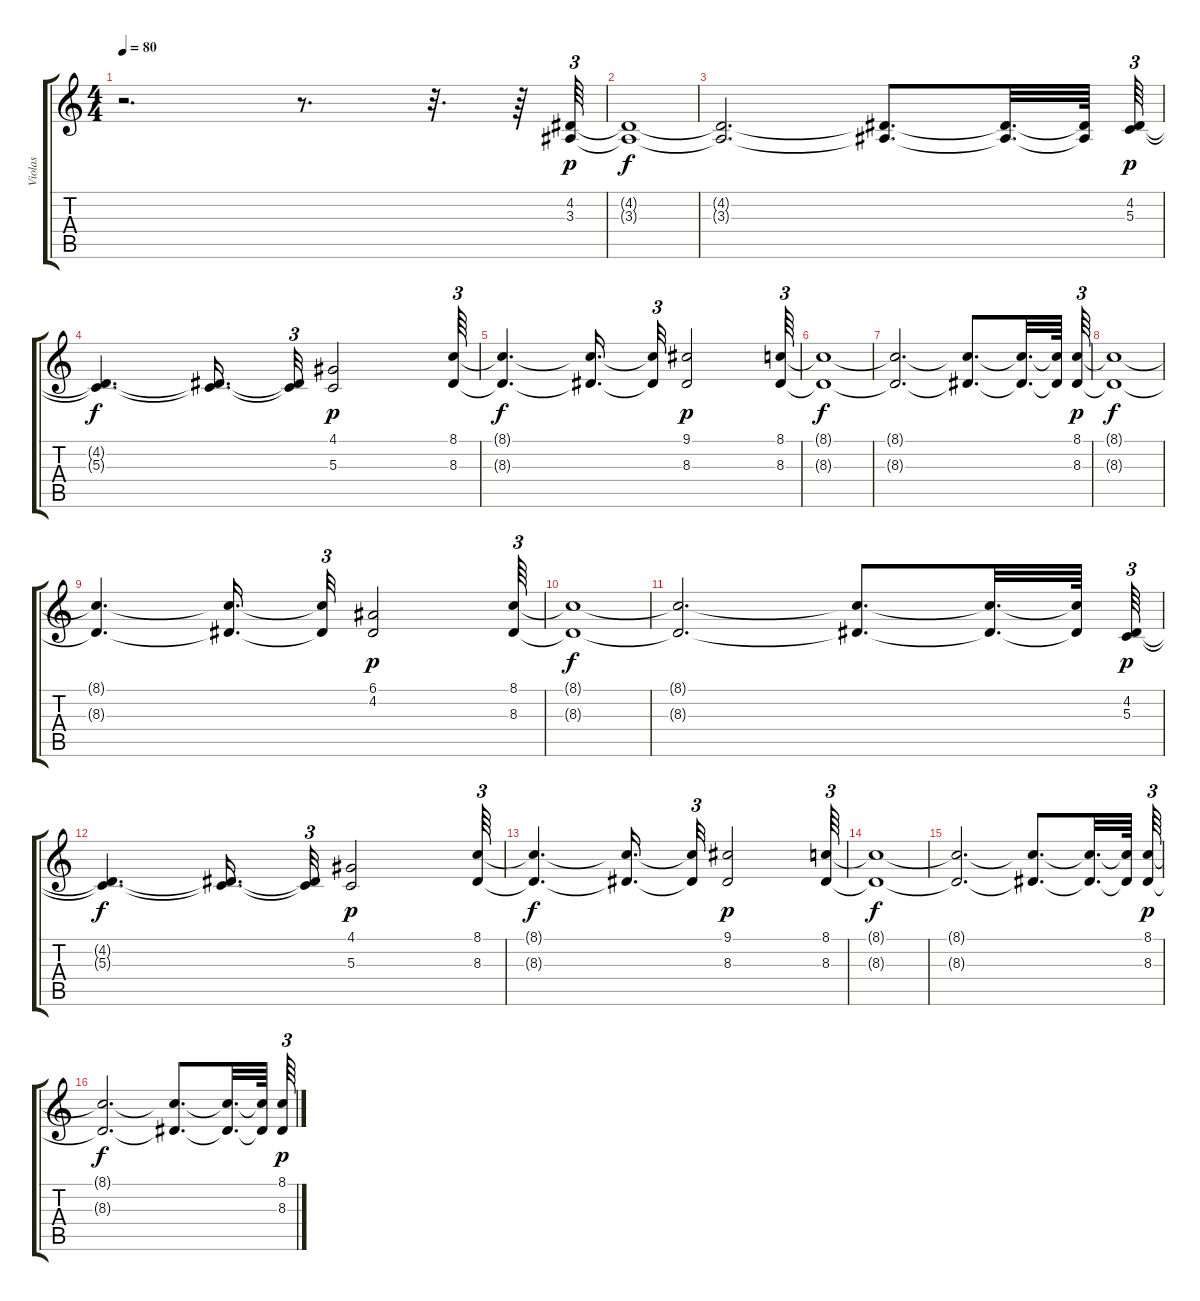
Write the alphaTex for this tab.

\track ("Violas" "Violas") {instrument pizzicatostrings}
\staff {score tabs}
\tuning (E4 B3 G3 D3 A2 E2) {hide}
\ts (4 4)
\tempo 80
\clef g2
\ks c
r.2{d dy f} r.8{d} r.32{d} r.64 (4.2 3.3).64{tu (3 2) dy p} |
(4.2{t} 3.3{t}).1{dy f} |
(4.2{t} 3.3{t}).2{d} (4.2{t} 3.3{t}).8{d} (4.2{t} 3.3{t}).32{d} (4.2{t} 3.3{t}).64 (4.2 5.3).64{tu (3 2) dy p} |
(4.2{t} 5.3{t}).4{d dy f} (4.2{t} 5.3{t}).16{d} (4.2{t} 5.3{t}).32{tu (3 2)} (4.1 5.3).2{dy p} (8.1 8.3).64{tu (3 2)} |
(8.1{t} 8.3{t}).4{d dy f} (8.1{t} 8.3{t}).16{d} (8.1{t} 8.3{t}).32{tu (3 2)} (9.1 8.3).2{dy p} (8.1 8.3).64{tu (3 2)} |
(8.1{t} 8.3{t}).1{dy f} |
(8.1{t} 8.3{t}).2{d} (8.1{t} 8.3{t}).8{d} (8.1{t} 8.3{t}).32{d} (8.1{t} 8.3{t}).64 (8.1 8.3).64{tu (3 2) dy p} |
(8.1{t} 8.3{t}).1{dy f} |
(8.1{t} 8.3{t}).4{d} (8.1{t} 8.3{t}).16{d} (8.1{t} 8.3{t}).32{tu (3 2)} (6.1 4.2).2{dy p} (8.1 8.3).64{tu (3 2)} |
(8.1{t} 8.3{t}).1{dy f} |
(8.1{t} 8.3{t}).2{d} (8.1{t} 8.3{t}).8{d} (8.1{t} 8.3{t}).32{d} (8.1{t} 8.3{t}).64 (4.2 5.3).64{tu (3 2) dy p} |
(4.2{t} 5.3{t}).4{d dy f} (4.2{t} 5.3{t}).16{d} (4.2{t} 5.3{t}).32{tu (3 2)} (4.1 5.3).2{dy p} (8.1 8.3).64{tu (3 2)} |
(8.1{t} 8.3{t}).4{d dy f} (8.1{t} 8.3{t}).16{d} (8.1{t} 8.3{t}).32{tu (3 2)} (9.1 8.3).2{dy p} (8.1 8.3).64{tu (3 2)} |
(8.1{t} 8.3{t}).1{dy f} |
(8.1{t} 8.3{t}).2{d} (8.1{t} 8.3{t}).8{d} (8.1{t} 8.3{t}).32{d} (8.1{t} 8.3{t}).64 (8.1 8.3).64{tu (3 2) dy p} |
(8.1{t} 8.3{t}).2{d dy f} (8.1{t} 8.3{t}).8{d} (8.1{t} 8.3{t}).32{d} (8.1{t} 8.3{t}).64 (8.1 8.3).64{tu (3 2) dy p}
